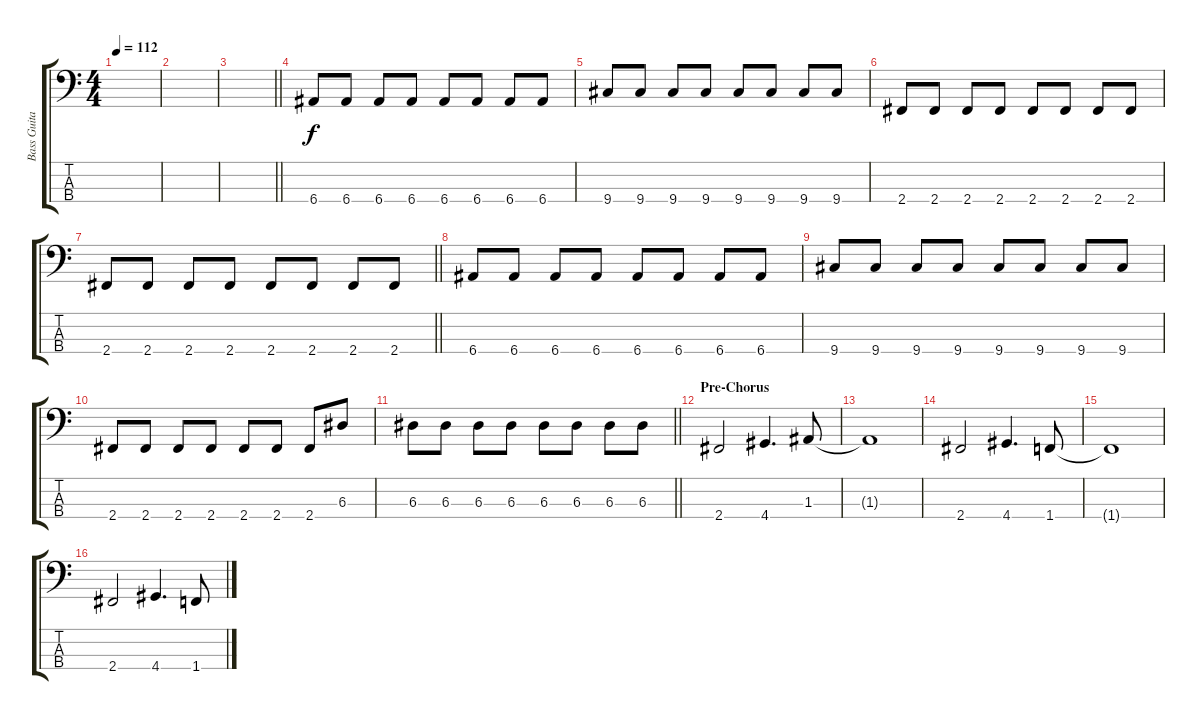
\track ("Bass Guitar" "Bass Guita") {instrument electricbassfinger}
\staff {score tabs}
\tuning (G2 D2 A1 E1) {hide}
\ts (4 4)
\tempo 112
\clef f4
\ks c
|
|
\barLineRight lightlight
|
6.4.8 6.4.8 6.4.8 6.4.8 6.4.8 6.4.8 6.4.8 6.4.8 |
9.4.8 9.4.8 9.4.8 9.4.8 9.4.8 9.4.8 9.4.8 9.4.8 |
2.4.8 2.4.8 2.4.8 2.4.8 2.4.8 2.4.8 2.4.8 2.4.8 |
\barLineRight lightlight
2.4.8 2.4.8 2.4.8 2.4.8 2.4.8 2.4.8 2.4.8 2.4.8 |
6.4.8 6.4.8 6.4.8 6.4.8 6.4.8 6.4.8 6.4.8 6.4.8 |
9.4.8 9.4.8 9.4.8 9.4.8 9.4.8 9.4.8 9.4.8 9.4.8 |
2.4.8 2.4.8 2.4.8 2.4.8 2.4.8 2.4.8 2.4.8 6.3.8 |
\barLineRight lightlight
6.3.8 6.3.8 6.3.8 6.3.8 6.3.8 6.3.8 6.3.8 6.3.8 |
\section ("" "Pre-Chorus")
2.4.2 4.4.4{d} 1.3.8 |
1.3{t}.1 |
2.4.2 4.4.4{d} 1.4.8 |
1.4{t}.1 |
2.4.2 4.4.4{d} 1.4.8
